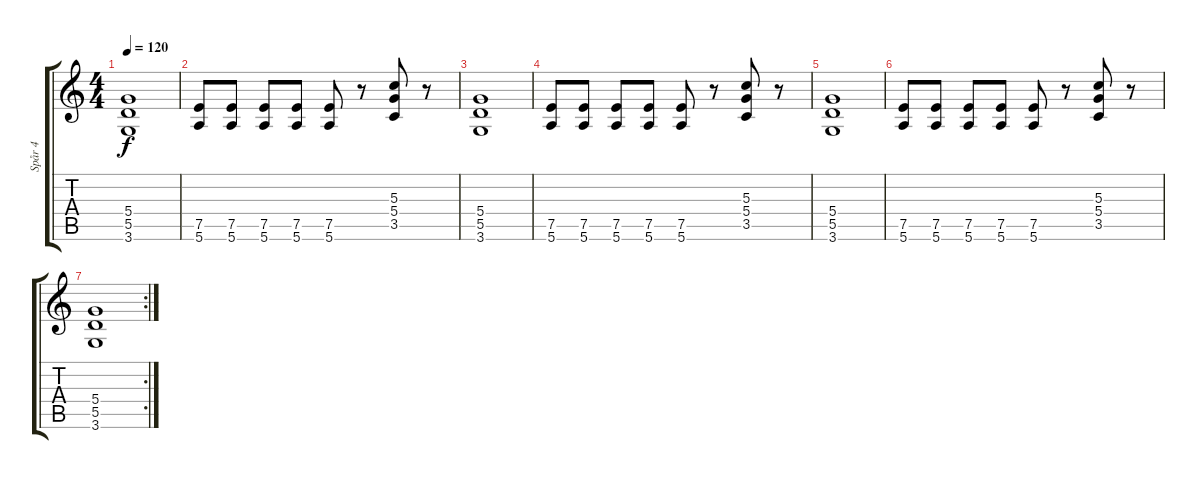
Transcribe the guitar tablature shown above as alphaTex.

\track ("Spår 4" "Spår 4") {instrument distortionguitar}
\staff {score tabs}
\tuning (E4 B3 G3 D3 A2 E2) {hide}
\ts (4 4)
\tempo 120
\clef g2
\ks c
(5.4 5.5 3.6).1{dy f} |
(7.5 5.6).8 (7.5 5.6).8 (7.5 5.6).8 (7.5 5.6).8 (7.5 5.6).8 r.8 (5.3 5.4 3.5).8 r.8 |
(5.4 5.5 3.6).1 |
(7.5 5.6).8 (7.5 5.6).8 (7.5 5.6).8 (7.5 5.6).8 (7.5 5.6).8 r.8 (5.3 5.4 3.5).8 r.8 |
(5.4 5.5 3.6).1 |
(7.5 5.6).8 (7.5 5.6).8 (7.5 5.6).8 (7.5 5.6).8 (7.5 5.6).8 r.8 (5.3 5.4 3.5).8 r.8 |
\rc 2
(5.4 5.5 3.6).1
